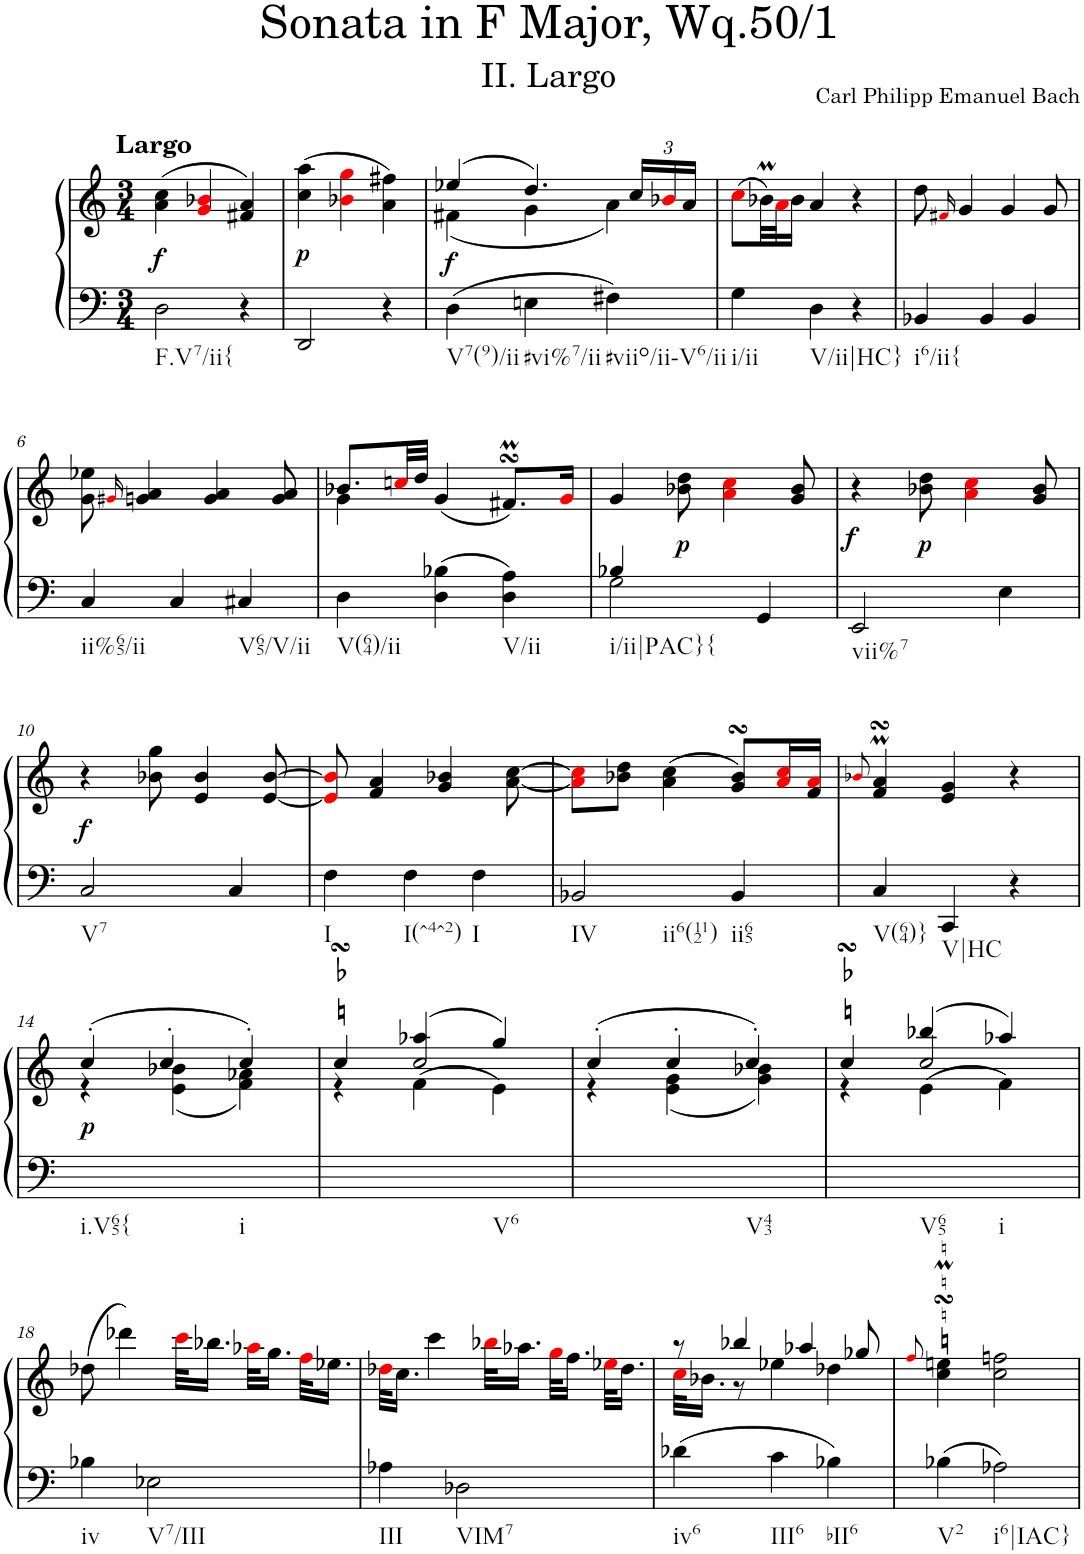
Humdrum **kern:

**kern	**kern	**dynam
*part1	*part1	*part1
*staff2	*staff1	*staff1/2
*I"Harpsichord	*	*
*I'Hch.	*	*
*clefF4	*clefG2	*
*k[]	*k[]	*
*M3/4	*M3/4	*
=1	=1	=1
!	!LO:TX:a:B:t=Largo	!
!LO:TX:b:t=F.V7/ii{	!	!
!	!	!LO:DY:b
2D\	(>4a\ 4cc\	f
.	4gi/ 4b-Xi/	.
4r	4f#X/ 4a/)	.
=2	=2	=2
!	!	!LO:DY:b
2DD/	(>4cc\ 4aa\	p
.	4b-Xi\ 4ggi\	.
4r	4a\ 4ff#X\)	.
=3	=3	=3
*	*^	*
!LO:TX:b:t=V7(9)/ii	!	!	!
!	!	!	!LO:DY:b
4D\	(>4ee-X/	(<4f#X\	f
!LO:TX:b:t=#vi%7/ii	!	!	!
4En\	4.dd/)	4g\	.
!LO:TX:b:t=#viio/ii-V6/ii	!	!	!
4F#X\	.	4a\)	.
*	*Xbrackettup	*	*
.	24cc/LL	.	.
.	24b-Xi/	.	.
.	24a/JJ	.	.
*	*v	*v	*
=4	=4	=4
!LO:TX:b:t=i/ii	!	!
4G\	(>8cci\L	.
.	32b-XM\LL)	.
.	32ai\J	.
.	16b-\JJ	.
!LO:TX:b:t=V/ii|HC}	!	!
4D\	4a/	.
4r	4r	.
=5	=5	=5
!LO:TX:b:t=i6/ii{	!	!
4BB-X/	8dd\	.
.	16qf#Xi/	.
.	4g/	.
4BB-/	.	.
.	4g/	.
4BB-/	.	.
.	8g/	.
!!LO:LB:g=z
=6	=6	=6
!LO:TX:b:t=ii%65/ii	!	!
4C/	8g\ 8ee-X\	.
.	16qg#Xi/	.
.	4gn/ 4a/	.
4C/	.	.
.	4g/ 4a/	.
!LO:TX:b:t=V65/V/ii	!	!
4C#X/	.	.
.	8g/ 8a/	.
=7	=7	=7
*	*^	*
!LO:TX:b:t=V(64)/ii	!	!	!
4D\	8.b-X/L	4g\	.
.	32ccni/LL	.	.
.	32dd/JJJ	.	.
4D\ 4B-X\	(<4g/	2ryy	.
!LO:TX:b:t=V/ii	!	!	!
4D\ 4A\	8.f#XmsSsS/L)	.	.
.	16gi/Jk	.	.
*	*v	*v	*
=8	=8	=8
*^	*	*
!LO:TX:b:t=i/ii|PAC}{	!	!	!
4B-X/	2G\	4g/	.
!	!	!	!LO:DY:b
4ryy	.	8b-X\ 8dd\	p
.	.	4ai\ 4cci\	.
4GG/	4ryy	.	.
.	.	8g/ 8b-/	.
*v	*v	*	*
=9	=9	=9
!LO:TX:b:t=vii%7	!	!
!	!	!LO:DY:b
2EE/	4r	f
!	!	!LO:DY:b
.	8b-X\ 8dd\	p
.	4ai\ 4cci\	.
4E\	.	.
.	8g/ 8b-/	.
!!LO:LB:g=z
=10	=10	=10
!LO:TX:b:t=V7	!	!
!	!	!LO:DY:b
2C/	4r	f
.	8b-X\ 8gg\	.
.	4e/ 4b-/	.
4C/	.	.
.	[8e/ [8b-/	.
=11	=11	=11
!LO:TX:b:t=I	!	!
4F\	8ei/] 8b-i/]	.
.	4f/ 4a/	.
!LO:TX:b:t=I(^4^2)	!	!
4F\	.	.
.	4g/ 4b-X/	.
!LO:TX:b:t=I	!	!
4F\	.	.
.	[8a\ [8cc\	.
=12	=12	=12
!LO:TX:b:t=IV	!	!
!LO:TX:b:t=ii6(112)	!	!
2BB-X/	8ai\] 8cci\]L	.
.	8b-X\ 8dd\J	.
.	(>4a\ 4cc\	.
!LO:TX:b:t=ii65	!	!
4BB-/	8g/sSSS 8b-/sSSSL)	.
.	16ai/ 16cci/L	.
.	16f/ 16ai/JJ	.
=13	=13	=13
.	8qb-Xi/	.
!LO:TX:b:t=V(64)}	!	!
4C/	4f/sSSSM 4a/sSSSM	.
!LO:TX:b:t=V|HC	!	!
4CC/	4e/ 4g/	.
4r	4r	.
!!LO:LB:g=z
=14	=14	=14
*	*^	*
!LO:TX:b:t=i.V65{	!	!	!
!LO:TX:b:t=i	!	!	!
!	!	!	!LO:DY:b
2.ryy	(>4cc'/	4r	p
.	4cc'/	(<4e\ 4b-X\	.
.	4cc'/)	4f\ 4a-X\)	.
=15	=15	=15	=15
*	*	*^	*
4ryy	4ccsSSs/	4r	4ryy	.
4ryy	(>4aa-X/	2cc/	(>4f\	.
!LO:TX:b:t=V6	!	!	!	!
4ryy	4gg/)	.	4e\)	.
=16	=16	=16	=16	=16
!LO:TX:b:t=V43	!	!	!	!
*	*	*v	*v	*
2.ryy	(>4cc'/	4r	.
.	4cc'/	(<4e\ 4g\	.
.	4cc'/)	4g\ 4b-X\)	.
=17	=17	=17	=17
*	*	*^	*
4ryy	4ccsSSs/	4r	4ryy	.
!LO:TX:b:t=V65	!	!	!	!
4ryy	(>4bb-X/	2cc/	(>4e\	.
!LO:TX:b:t=i	!	!	!	!
4ryy	4aa-X/)	.	4f\)	.
!!LO:LB:g=z
=18	=18	=18	=18	=18
!LO:TX:b:t=iv	!	!	!	!
*	*v	*v	*v	*
4B-X\	(>8dd-X\	.
.	4ddd-X\)	.
!LO:TX:b:t=V7/III	!	!
2E-X\	.	.
.	32ccci\KLL	.
.	16.bb-X\JJ	.
.	32aa-Xi\KLL	.
.	16.gg\JJ	.
.	32ffi\KLL	.
.	16.ee-X\JJ	.
=19	=19	=19
!LO:TX:b:t=III	!	!
4A-X\	32dd-Xi\KLL	.
.	16.cc\JJ	.
.	4ccc\	.
!LO:TX:b:t=VIM7	!	!
2D-X\	.	.
.	32bb-Xi\KLL	.
.	16.aa-X\JJ	.
.	32ggi\KLL	.
.	16.ff\JJ	.
.	32ee-Xi\KLL	.
.	16.dd-\JJ	.
=20	=20	=20
*	*^	*
!LO:TX:b:t=iv6	!	!	!
4d-X\	8r	32cci\KLL	.
.	.	16.b-X\JJ	.
.	4bb-X/	8r	.
!LO:TX:b:t=III6	!	!	!
4c\	.	4ee-X\	.
.	4aa-X/	.	.
!LO:TX:b:t=bII6	!	!	!
4B-X\	.	4dd-X\	.
.	8gg-X/	.	.
*	*v	*v	*
=21	=21	=21
.	8qffi/	.
!LO:TX:b:t=V2	!	!
4B-X\	4cc\sSSsM 4een\sSSsM	.
!LO:TX:b:t=i6|IAC}	!	!
2A-X\	2cc\ 2ffn\	.
=	=	=
*-	*-	*-
